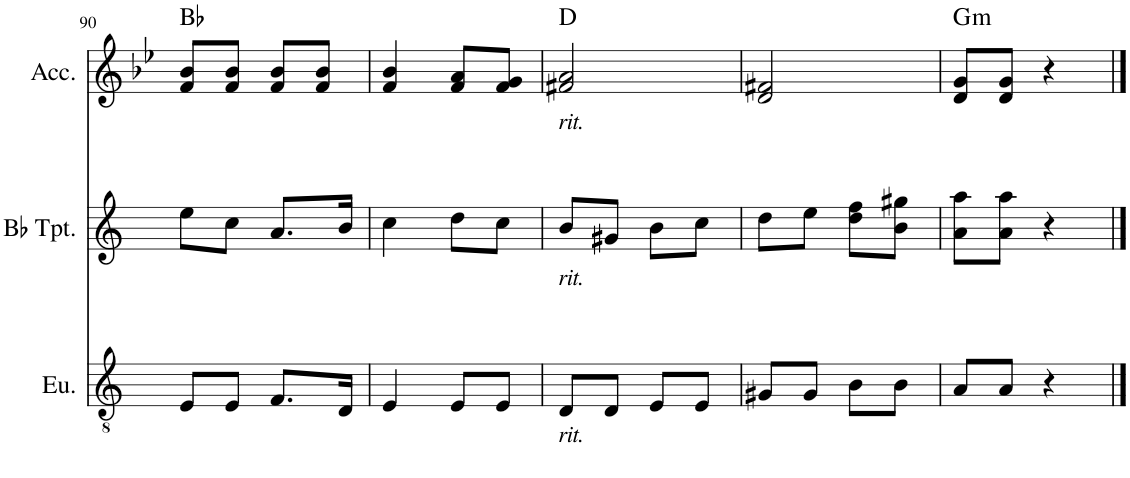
**kern	**kern	**kern	**harte
*part3	*part2	*part1	*part1
*staff3	*staff2	*staff1	*
*I"Euphonium	*I"Bb Trumpet	*I"Accordion	*
*I'Eu.	*I'Bb Tpt.	*I'Acc.	*
!!LO:PB:g=z
*clefGv2	*clefG2	*clefG2	*
*Trd1c2	*Trd1c2	*	*
*k[]	*k[]	*k[b-e-]	*
*M2/4	*M2/4	*M2/4	*
=90	=90	=90	=90
8E/L	8ee\L	8f/ 8b-/L	Bb:maj
8E/J	8cc\J	8f/ 8b-/J	.
8.F/L	8.a/L	8f/ 8b-/L	.
.	.	8f/ 8b-/J	.
16D/Jk	16b/Jk	.	.
=91	=91	=91	=91
4E/	4cc\	4f/ 4b-/	.
8E/L	8dd\L	8f/ 8a/L	.
8E/J	8cc\J	8f/ 8g/J	.
=92	=92	=92	=92
!	!	!LO:TX:b:i:t=rit.	!
!	!LO:TX:b:i:t=rit.	!	!
!LO:TX:b:i:t=rit.	!	!	!
8D/L	8b/L	2f#X/ 2a/	D:maj
8D/J	8g#X/J	.	.
8E/L	8b\L	.	.
8E/J	8cc\J	.	.
=93	=93	=93	=93
8G#X/L	8dd\L	2d/ 2f#X/	.
8G#/J	8ee\J	.	.
8B\L	8dd\ 8ff\L	.	.
8B\J	8b\ 8gg#X\J	.	.
=94	=94	=94	=94
!	!	!	!LO:H:kt=m
8A/L	8a\ 8aa\L	8d/ 8g/L	G:min
8A/J	8a\ 8aa\J	8d/ 8g/J	.
4r	4r	4r	.
==	==	==	==
*-	*-	*-	*-
